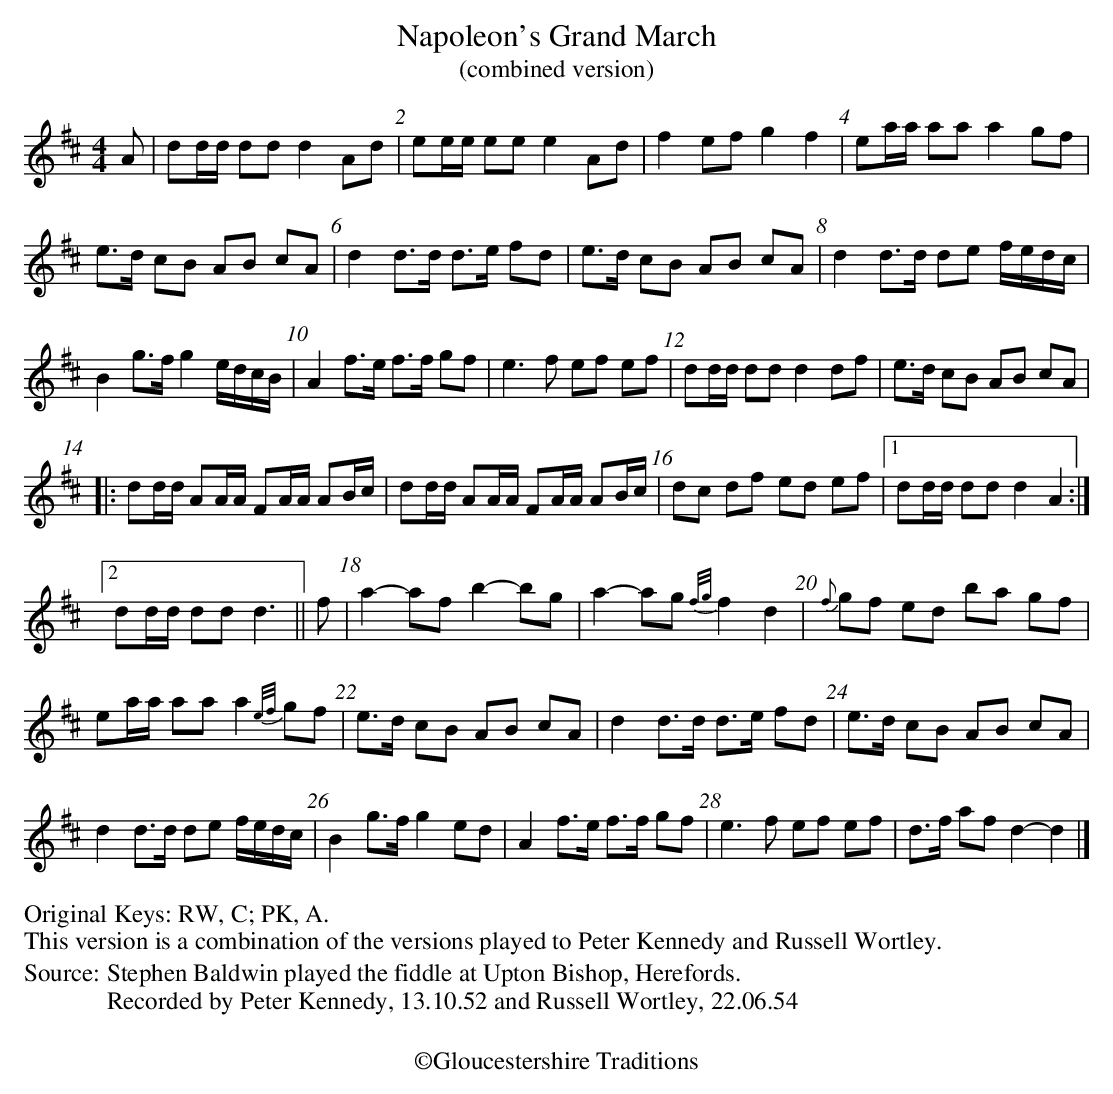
X:1
T:Napoleon's Grand March
T:(combined version)
M:4/4
L:1/8
K:D
A|dd/d/ dd d2Ad|ee/e/ ee e2 Ad|f2ef g2f2|ea/a/ aa a2gf|
e>d cB AB cA|d2d>d d>e fd|e>d cB AB cA|d2d>d de f/e/d/c/|
B2 g>f g2 e/d/c/B/ | A2 f>e f>f gf | e3 f ef ef | dd/d/ dd d2 df | e>d cB AB cA |
|:dd/d/ AA/A/ FA/A/ AB/c/ | dd/d/ AA/A/ FA/A/ AB/c/ | dc df ed ef |1 dd/d/ dd d2 A2 :|2
dd/d/ dd d3 || f | a2- af b2- bg | a2- ag {f/g/ }f2 d2 | {f }gf ed ba gf |
ea/a/ aa a2 {e/f/ }gf | e>d cB AB cA | d2 d>d d>e fd | e>d cB AB cA |
d2 d>d de f/e/d/c/ | B2 g>f g2 ed | A2 f>e f>f gf | e3 f ef ef | d>f af d2- d2 |]
